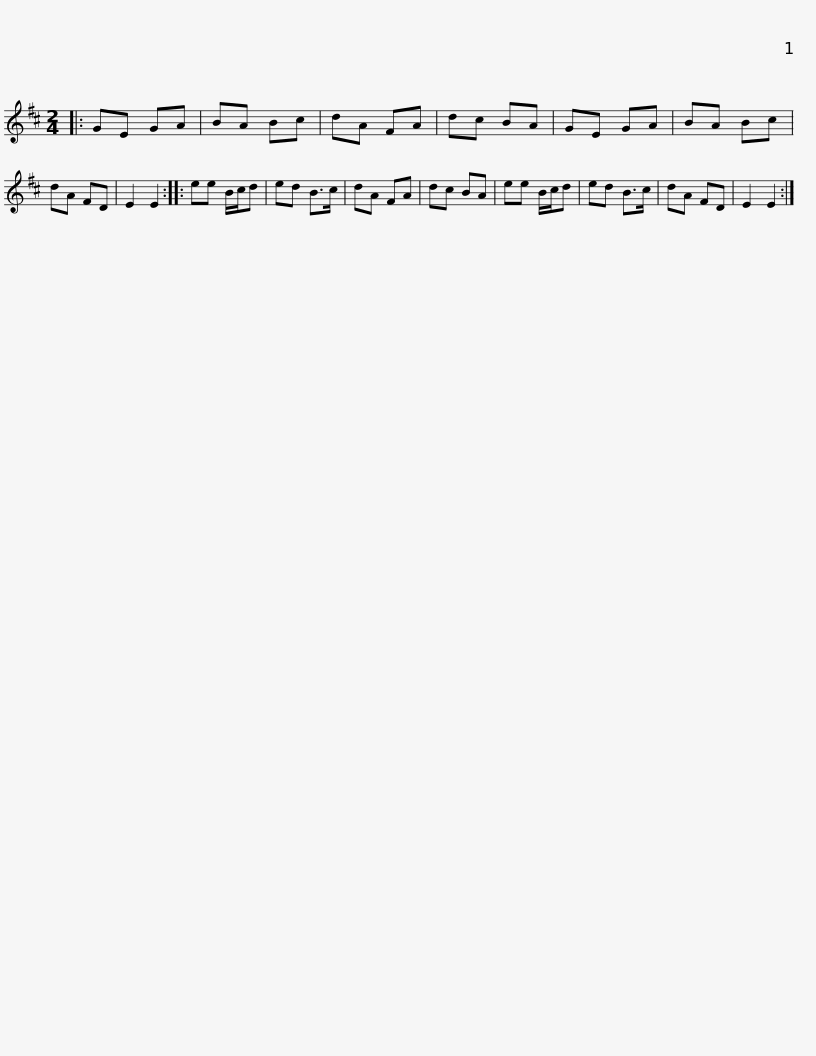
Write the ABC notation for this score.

X:1
L:1/8
M:2/4
I:linebreak $
K:D
V:1 treble
V:1
|: GE GA | BA Bc | dA FA | dc BA | GE GA | %5
 BA Bc | dA FD | E2 E2 :: ee B/c/d | ed B>c |$ %10
 dA FA | dc BA | ee B/c/d | ed B>c | dA FD | %15
 E2 E2 :| %16
